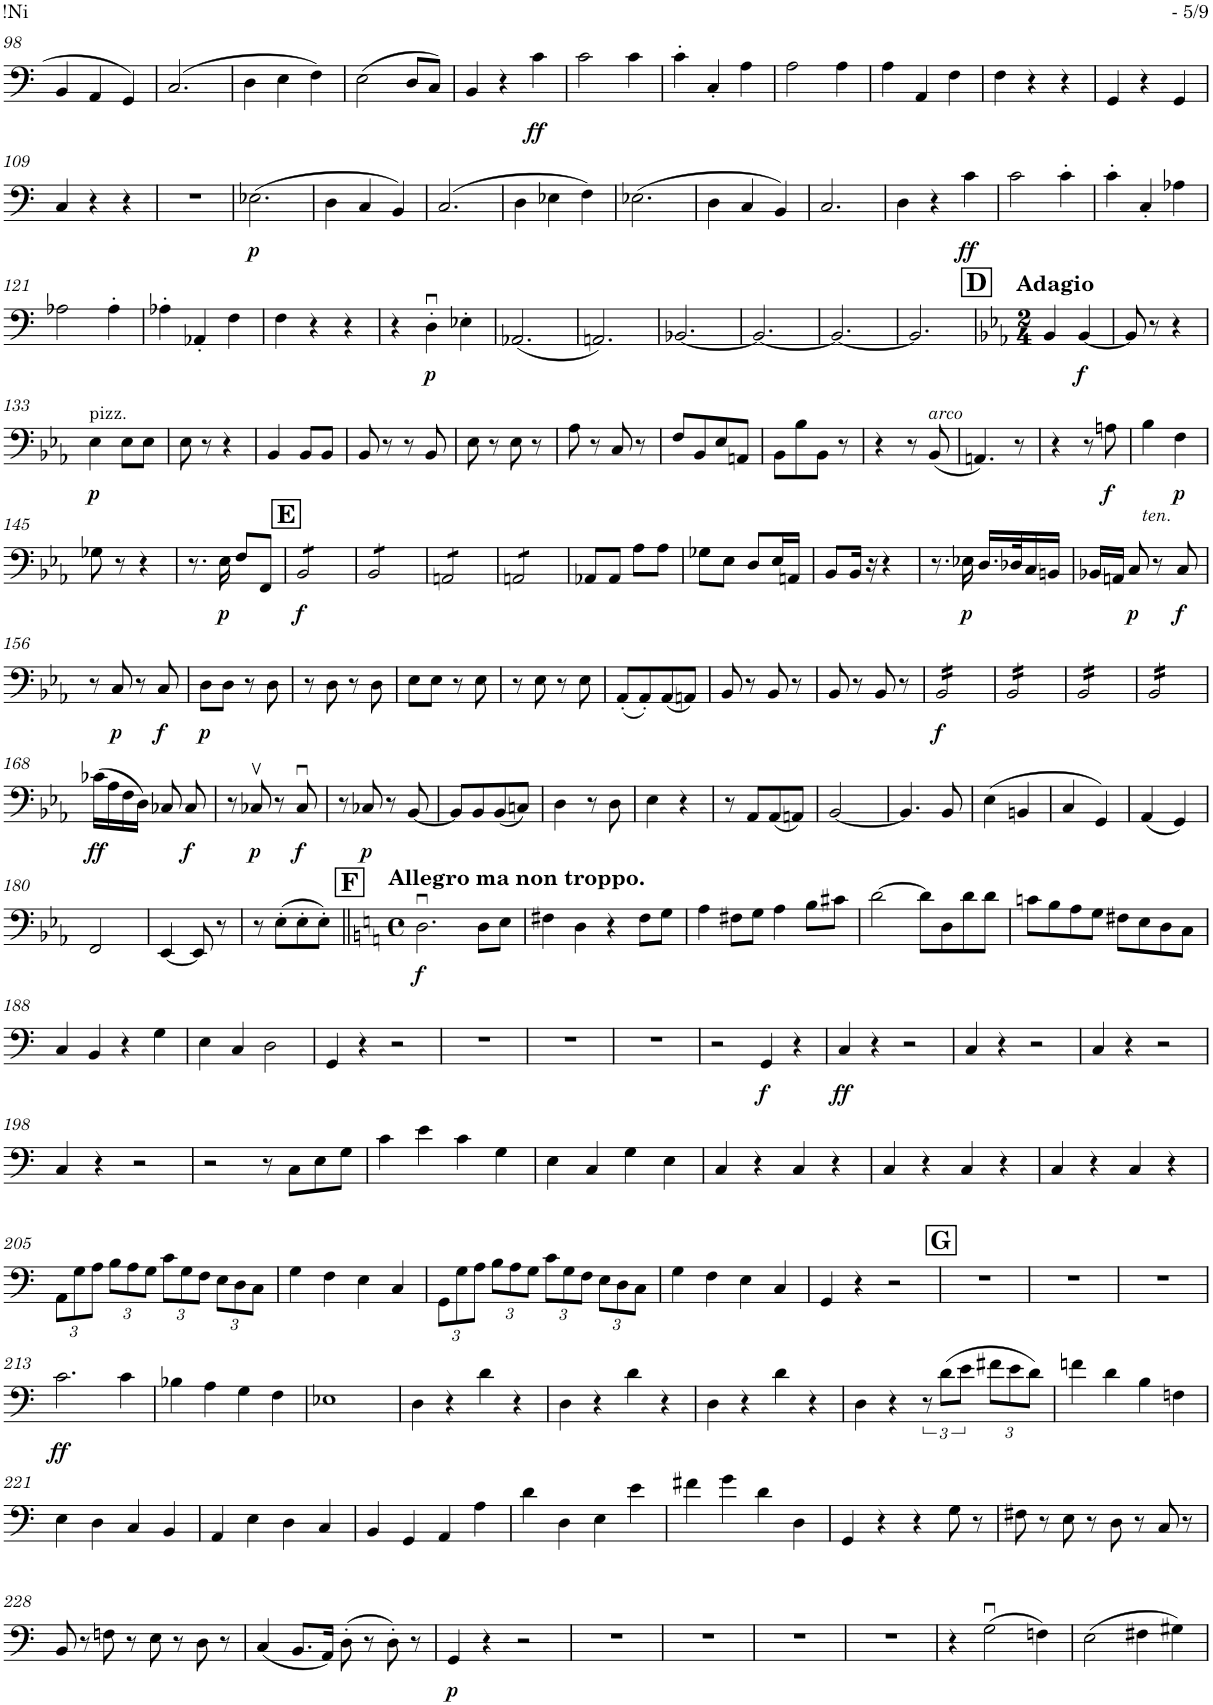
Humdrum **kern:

**kern	**dynam
*part1	*part1
*staff1	*staff1
*I"Contrabass	*
*I'Cb.	*
!!LO:PB:g=z
*clefF4	*
*Trd7c12	*
*k[]	*
*M3/4	*
=98	=98
4BB/	.
4AA/	.
4GG/	.
=99	=99
(2.C/	.
=100	=100
4D\	.
4E\	.
4F\)	.
=101	=101
(2E\	.
8D/L	.
8C/J)	.
=102	=102
4BB/	.
4r	.
!	!LO:DY:b
4c\	ff
=103	=103
2c\	.
4c\	.
=104	=104
4c'\	.
4C'/	.
4A\	.
=105	=105
2A\	.
4A\	.
=106	=106
4A\	.
4AA/	.
4F\	.
=107	=107
4F\	.
4r	.
4r	.
=108	=108
4GG/	.
4r	.
4GG/	.
!!LO:LB:g=z
=109	=109
4C/	.
4r	.
4r	.
=110	=110
2.r	.
=111	=111
!	!LO:DY:b
(2.E-X\	p
=112	=112
4D\	.
4C/	.
4BB/)	.
=113	=113
(2.C/	.
=114	=114
4D\	.
4E-X\	.
4F\)	.
=115	=115
(2.E-X\	.
=116	=116
4D\	.
4C/	.
4BB/)	.
=117	=117
2.C/	.
=118	=118
4D\	.
4r	.
!	!LO:DY:b
4c\	ff
=119	=119
2c\	.
4c'\	.
=120	=120
4c'\	.
4C'/	.
4A-X\	.
!!LO:LB:g=z
=121	=121
2A-X\	.
4A-'\	.
=122	=122
4A-X'\	.
4AA-X'/	.
4F\	.
=123	=123
4F\	.
4r	.
4r	.
=124	=124
4r	.
!	!LO:DY:b
4Du'\	p
4E-X'\	.
=125	=125
(2.AA-X/	.
=126	=126
2.AAn/)	.
=127	=127
[2.BB-X/	.
=128	=128
2.BB-/_	.
=129	=129
2.BB-/_	.
=130	=130
2.BB-/]	.
=131	=131
!!LO:REH:place=s1:a:B:cj:fs=14:t=D
*k[b-e-a-]	*
*M2/4	*
!LO:TX:a:B:t=Adagio	!
4BB-/	.
!	!LO:DY:b
[4BB-/	f
=132	=132
8BB-/]	.
8r	.
4r	.
!!LO:LB:g=z
=133	=133
!LO:TX:a:t=pizz.	!
!	!LO:DY:b
4E-\	p
8E-\L	.
8E-\J	.
=134	=134
8E-\	.
8r	.
4r	.
=135	=135
4BB-/	.
8BB-/L	.
8BB-/J	.
=136	=136
8BB-/	.
8r	.
8r	.
8BB-/	.
=137	=137
8E-\	.
8r	.
8E-\	.
8r	.
=138	=138
8A-\	.
8r	.
8C/	.
8r	.
=139	=139
8F/L	.
8BB-/	.
8E-/	.
8AAn/J	.
=140	=140
8BB-\L	.
8B-\	.
8BB-\J	.
8r	.
=141	=141
4r	.
8r	.
!LO:TX:a:i:t=arco	!
(8BB-/	.
=142	=142
4.AAn/)	.
8r	.
=143	=143
4r	.
8r	.
!	!LO:DY:b
8An\	f
=144	=144
!LO:TX:b:i:t=ten.	!
4B-\	.
!	!LO:DY:b
4F\	p
!!LO:LB:g=z
=145	=145
8G-X\	.
8r	.
4r	.
=146	=146
8.r	.
!	!LO:DY:b
16E-\	p
8F/L	.
8FF/J	.
!!LO:REH:place=s1:a:B:cj:fs=14:t=E
=147	=147
!	!LO:DY:b
*tremolo	*
8BB-/L	f
8BB-/	.
8BB-/	.
8BB-/J	.
=148	=148
8BB-/L	.
8BB-/	.
8BB-/	.
8BB-/J	.
=149	=149
8AAn/L	.
8AAn/	.
8AAn/	.
8AAn/J	.
=150	=150
8AAn/L	.
8AAn/	.
8AAn/	.
8AAn/J	.
*Xtremolo	*
=151	=151
8AA-X/L	.
8AA-/J	.
8A-\L	.
8A-\J	.
=152	=152
8G-X\L	.
8E-\J	.
8D/L	.
16E-/L	.
16AAn/JJ	.
=153	=153
8BB-/L	.
16BB-/Jk	.
16r	.
4r	.
=154	=154
8.r	.
!	!LO:DY:b
16E-X\	p
16.D/LL	.
32D-X/K	.
16C/	.
16BBn/JJ	.
=155	=155
16BB-X/LL	.
16AAn/JJ	.
!	!LO:DY:b
8C/	p
8r	.
!	!LO:DY:b
8C/	f
!!LO:LB:g=z
=156	=156
8r	.
!	!LO:DY:b
8C/	p
8r	.
!	!LO:DY:b
8C/	f
=157	=157
!	!LO:DY:b
8D\L	p
8D\J	.
8r	.
8D\	.
=158	=158
8r	.
8D\	.
8r	.
8D\	.
=159	=159
8E-\L	.
8E-\J	.
8r	.
8E-\	.
=160	=160
8r	.
8E-\	.
8r	.
8E-\	.
=161	=161
(8AA-'/L	.
8AA-'/)	.
(8AA-/	.
8AAn/J)	.
=162	=162
8BB-/	.
8r	.
8BB-/	.
8r	.
=163	=163
8BB-/	.
8r	.
8BB-/	.
8r	.
=164	=164
!	!LO:DY:b
*tremolo	*
16BB-/LL	f
16BB-/	.
16BB-/	.
16BB-/	.
16BB-/	.
16BB-/	.
16BB-/	.
16BB-/JJ	.
=165	=165
16BB-/LL	.
16BB-/	.
16BB-/	.
16BB-/	.
16BB-/	.
16BB-/	.
16BB-/	.
16BB-/JJ	.
=166	=166
16BB-/LL	.
16BB-/	.
16BB-/	.
16BB-/	.
16BB-/	.
16BB-/	.
16BB-/	.
16BB-/JJ	.
=167	=167
16BB-/LL	.
16BB-/	.
16BB-/	.
16BB-/	.
16BB-/	.
16BB-/	.
16BB-/	.
16BB-/JJ	.
*Xtremolo	*
!!LO:LB:g=z
=168	=168
!	!LO:DY:b
(16c-X\LL	ff
16A-\	.
16F\	.
16D\JJ)	.
8C-X/	.
!	!LO:DY:b
8C-/	f
=169	=169
8r	.
!	!LO:DY:b
8C-Xv/	p
8r	.
!	!LO:DY:b
8C-u/	f
=170	=170
8r	.
!	!LO:DY:b
8C-X/	p
8r	.
[8BB-/	.
=171	=171
8BB-/L]	.
8BB-/	.
(8BB-/	.
8Cn/J)	.
=172	=172
4D\	.
8r	.
8D\	.
=173	=173
4E-\	.
4r	.
=174	=174
8r	.
8AA-/L	.
(8AA-/	.
8AAn/J)	.
=175	=175
[2BB-/	.
=176	=176
4.BB-/]	.
8BB-/	.
=177	=177
(4E-\	.
4BBn/	.
=178	=178
4C/	.
4GG/)	.
=179	=179
(4AA-/	.
4GG/)	.
!!LO:LB:g=z
=180	=180
2FF/	.
=181	=181
[4EE-/	.
8EE-/]	.
8r	.
=182	=182
8r	.
(8E-'\L	.
8E-'\	.
8E-'\J)	.
=183||	=183||
!!LO:REH:place=s1:a:B:cj:fs=14:t=F
*k[]	*
*M4/4	*
*met(c)	*
!LO:TX:a:B:t=Allegro ma non troppo.	!
!	!LO:DY:b
2.Du\	f
8D\L	.
8E\J	.
=184	=184
4F#X\	.
4D\	.
4r	.
8F#\L	.
8G\J	.
=185	=185
4A\	.
8F#X\L	.
8G\J	.
4A\	.
8B\L	.
8c#X\J	.
=186	=186
[2d\	.
8d\L]	.
8D\	.
8d\	.
8d\J	.
=187	=187
8cn\L	.
8B\	.
8A\	.
8G\J	.
8F#X\L	.
8E\	.
8D\	.
8C\J	.
!!LO:LB:g=z
=188	=188
4C/	.
4BB/	.
4r	.
4G\	.
=189	=189
4E\	.
4C/	.
2D\	.
=190	=190
4GG/	.
4r	.
2r	.
=191	=191
1r	.
=192	=192
1r	.
=193	=193
1r	.
=194	=194
2r	.
!	!LO:DY:b
4GG/	f
4r	.
=195	=195
!	!LO:DY:b
4C/	ff
4r	.
2r	.
=196	=196
4C/	.
4r	.
2r	.
=197	=197
4C/	.
4r	.
2r	.
!!LO:LB:g=z
=198	=198
4C/	.
4r	.
2r	.
=199	=199
2r	.
8r	.
8C\L	.
8E\	.
8G\J	.
=200	=200
4c\	.
4e\	.
4c\	.
4G\	.
=201	=201
4E\	.
4C/	.
4G\	.
4E\	.
=202	=202
4C/	.
4r	.
4C/	.
4r	.
=203	=203
4C/	.
4r	.
4C/	.
4r	.
=204	=204
4C/	.
4r	.
4C/	.
4r	.
!!LO:LB:g=z
=205	=205
*Xbrackettup	*
12AA\L	.
12G\	.
12A\J	.
12B\L	.
12A\	.
12G\J	.
12c\L	.
12G\	.
12F\J	.
12E\L	.
12D\	.
12C\J	.
=206	=206
4G\	.
4F\	.
4E\	.
4C/	.
=207	=207
12GG\L	.
12G\	.
12A\J	.
12B\L	.
12A\	.
12G\J	.
12c\L	.
12G\	.
12F\J	.
12E\L	.
12D\	.
12C\J	.
=208	=208
4G\	.
4F\	.
4E\	.
4C/	.
=209	=209
4GG/	.
4r	.
2r	.
!!LO:REH:place=s1:a:B:cj:fs=14:t=G
=210	=210
1r	.
=211	=211
1r	.
=212	=212
1r	.
!!LO:LB:g=z
=213	=213
!	!LO:DY:b
2.c\	ff
4c\	.
=214	=214
4B-X\	.
4A\	.
4G\	.
4F\	.
=215	=215
1E-X	.
=216	=216
4D\	.
4r	.
4d\	.
4r	.
=217	=217
4D\	.
4r	.
4d\	.
4r	.
=218	=218
4D\	.
4r	.
4d\	.
4r	.
=219	=219
4D\	.
4r	.
*brackettup	*
12r	.
(12d\L	.
12e\J	.
*Xbrackettup	*
12f#X\L	.
12e\	.
12d\J)	.
=220	=220
4fn\	.
4d\	.
4B\	.
4Fn\	.
!!LO:LB:g=z
=221	=221
4E\	.
4D\	.
4C/	.
4BB/	.
=222	=222
4AA/	.
4E\	.
4D\	.
4C/	.
=223	=223
4BB/	.
4GG/	.
4AA/	.
4A\	.
=224	=224
4d\	.
4D\	.
4E\	.
4e\	.
=225	=225
4f#X\	.
4g\	.
4d\	.
4D\	.
=226	=226
4GG/	.
4r	.
4r	.
8G\	.
8r	.
=227	=227
8F#X\	.
8r	.
8E\	.
8r	.
8D\	.
8r	.
8C/	.
8r	.
!!LO:LB:g=z
=228	=228
8BB/	.
8r	.
8Fn\	.
8r	.
8E\	.
8r	.
8D\	.
8r	.
=229	=229
(4C/	.
8.BB/L	.
16AA/Jk)	.
(8D'\	.
8r	.
8D'\)	.
8r	.
=230	=230
!	!LO:DY:b
4GG/	p
4r	.
2r	.
=231	=231
1r	.
=232	=232
1r	.
=233	=233
1r	.
=234	=234
1r	.
=235	=235
4r	.
(2Gu\	.
4Fn\)	.
=236	=236
(2E\	.
4F#X\	.
4G#X\)	.
=	=
*-	*-
